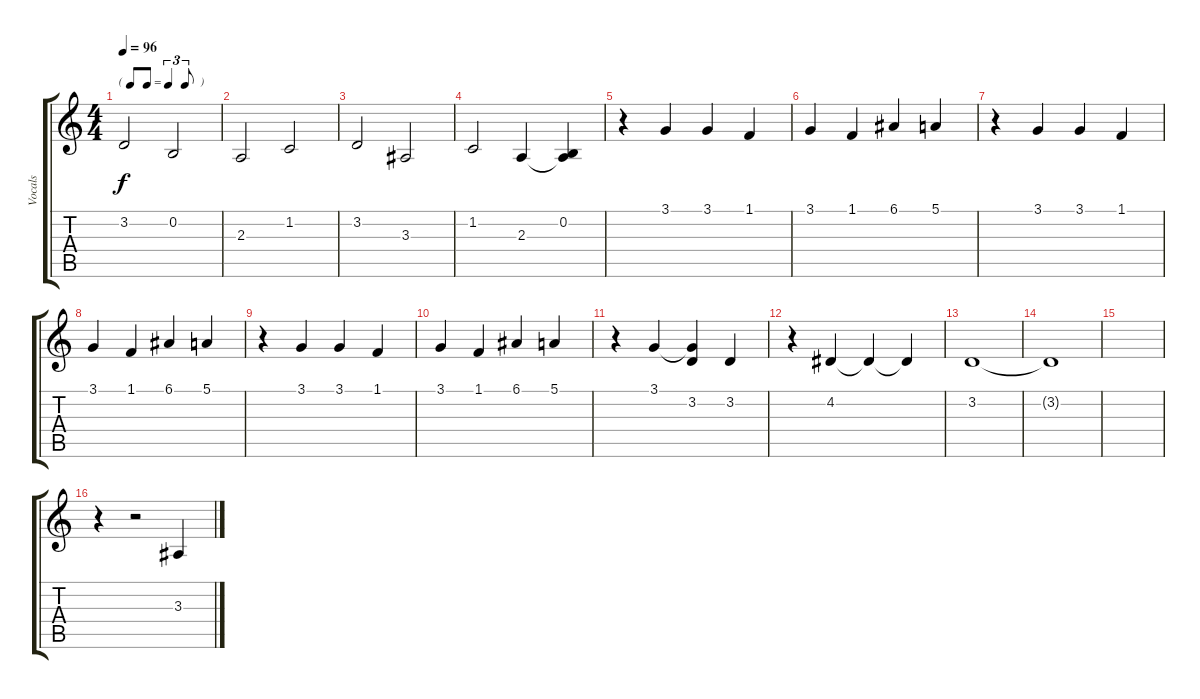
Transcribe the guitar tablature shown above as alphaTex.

\track ("Vocals" "Vocals") {instrument voiceoohs}
\staff {score tabs}
\tuning (E4 B3 G3 D3 A2 E2) {hide}
\ts (4 4)
\tf triplet8th
\tempo 96
\clef g2
\ks c
3.2.2{dy f} 0.2.2 |
2.3.2 1.2.2 |
3.2.2 3.3.2 |
1.2.2 2.3.4 (0.2 2.3{t}).4 |
r.4 3.1.4 3.1.4 1.1.4 |
3.1.4 1.1.4 6.1.4 5.1.4 |
r.4 3.1.4 3.1.4 1.1.4 |
3.1.4 1.1.4 6.1.4 5.1.4 |
r.4 3.1.4 3.1.4 1.1.4 |
3.1.4 1.1.4 6.1.4 5.1.4 |
r.4 3.1.4 (3.1{t} 3.2).4 3.2.4 |
r.4 4.2.4 4.2{t}.4 4.2{t}.4 |
3.2.1 |
3.2{t}.1 |
|
r.4 r.2 3.3.4
